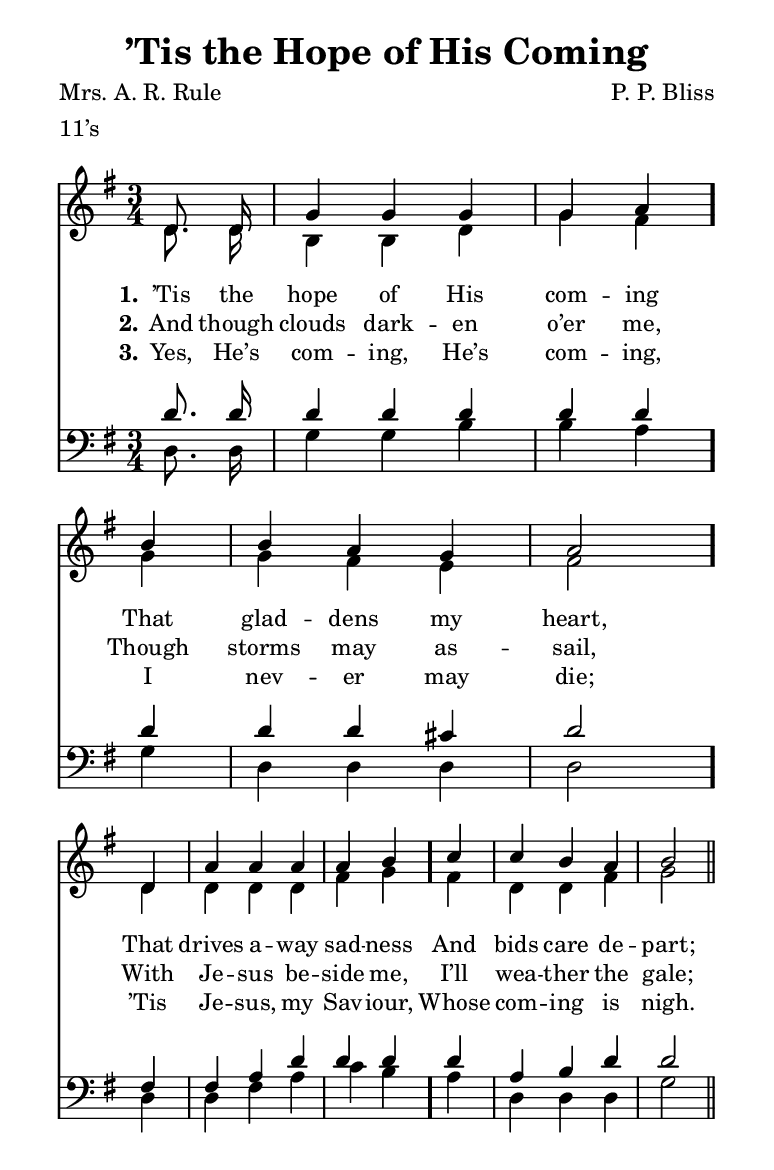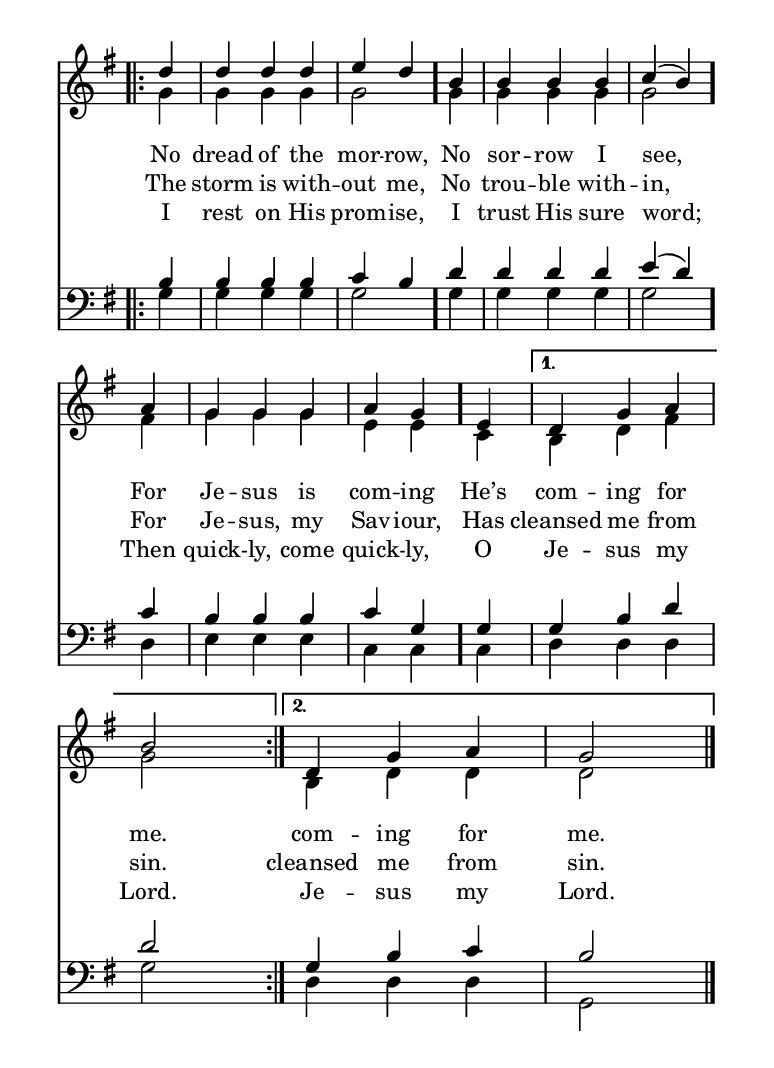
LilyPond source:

\include "common/global.ily"
\paper {
  \include "common/paper.ily"
  %ragged-bottom = ##t
  %ragged-last-bottom = ##t
  %systems-per-page = ##f
  %page-count = ##f
  indent = #0
}

\header{
  title = "’Tis the Hope of His Coming"
  tunename = "Hallelujah! ’Tis Done"
  meter = "11’s"
  poet = "Mrs. A. R. Rule"
  composer = "P. P. Bliss"
  %copyright = ""
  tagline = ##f
}

% for fermata in MIDI
ta = { \tempo 4=80 }
tb = { \tempo 4=40 }

global = {
  \include "common/overrides.ily"
  \override Staff.TimeSignature.style = #'()
  \time 3/4
  \override Score.MetronomeMark.transparent = ##t % hide all fermata changes too
  \ta
  \key g \major
  \partial 4
  \autoBeamOff
}

notesSoprano = {
\global
\relative c' {

d8. d16 | g4 g g | g a b | b a g | a2
d,4 | a' a a | a b c | c b a | b2
\repeat volta 2 { d4 | d d d | e d b | b b b | c( b) a
                  g g g | a g e }
\alternative {
  { d4 g a | \set Timing.measureLength = #(ly:make-moment 2/4) b2 }
  { \set Timing.measureLength = #(ly:make-moment 3/4) d,4 g a | g2 }
}


  \bar "|."

}
}

notesAlto = {
\global
\relative e' {

d8. d16 | b4 b d | g fis g | g fis e | fis2
d4 | d d d | fis g fis | d d fis | g2
\repeat volta 2 { g4 | g g g | g2 g4 | g g g | g2 fis4 |
                  g g g | e e c }
\alternative {
  { b4 d fis | g2 }
  { b,4 d d | d2 }
}


}
}

notesTenor = {
\global
\relative a {

d8. d16 | d4 d d | d d d | d d cis | d2
fis,4 | fis a d | d d d | a b d | d2
\repeat volta 2 { b4 | b b b | c b d | d d d | e( d) c
                  b b b | c g g }
\alternative {
  { g4 b d | d2 }
  { g,4 b c | b2 }
}

}
}

notesBass = {
\global
\relative f {

d8. d16 | g4 g b | b a g | d d d | d2
d4 | d fis a | c b a | d, d d | g2
\repeat volta 2 { g4 | g g g | g2 g4 | g g g | g2 d4
                  e e e | c c c }
\alternative {
  { d4 d d | g2 }
  { d4 d d | g,2 }
}

}
}

wordsA = \lyricmode {
\set stanza = "1."

’Tis the hope of His com -- ing \bar "."
That glad -- dens my heart, \bar "." \break
That drives a -- way sad -- ness \bar "."
And bids care de -- part; \break \bar ".|:-||"
No dread of the mor -- row, \bar "."
No sor -- row I see, \bar "." \break
For Je -- sus is com -- ing \bar "."
He’s com -- ing for me.
com -- ing for me.

}

wordsB = \lyricmode {
\set stanza = "2."

And though clouds dark -- en o’er me,
Though storms may as -- sail,
With Je -- sus be -- side me,
I’ll wea -- ther the gale;
The storm is with -- out me,
No trou -- ble with -- in,
For Je -- sus, my Sav -- iour,
Has cleansed me from sin.
cleansed me from sin.

}

wordsC = \lyricmode {
\set stanza = "3."

Yes, He’s com -- ing, He’s com -- ing,
I nev -- er may die;
’Tis Je -- sus, my Sav -- iour,
Whose com -- ing is nigh.
I rest on His prom -- ise,
I trust His sure word;
Then quick -- ly, come quick -- ly,
O Je -- sus my Lord.
Je -- sus my Lord.

}

music = \context ChoirStaff <<
    \context Staff = upper <<
      \set ChoirStaff.systemStartDelimiter = #'SystemStartBar
      \context Voice  = sopranos { \voiceOne << \notesSoprano >> }
      \context Voice  = altos { \voiceTwo << \notesAlto >> }
      \context Lyrics = one   \lyricsto sopranos \wordsA
      \context Lyrics = two   \lyricsto sopranos \wordsB
      \context Lyrics = three \lyricsto sopranos \wordsC
    >>
    \context Staff = men <<
      \clef bass
      \context Voice  = tenors { \voiceOne << \notesTenor >> }
      \context Voice  = basses { \voiceTwo << \notesBass >> }
    >>
  >>

\score {
  \music
  \layout {
    \include "common/layout.ily"
  }
}

\score {
  \unfoldRepeats \music
  \midi{
    \include "common/midi.ily"
  }
}

\version "2.18.2"  % necessary for upgrading to future LilyPond versions.

% vi:set et ts=2 sw=2 ai nocindent syntax=lilypond
